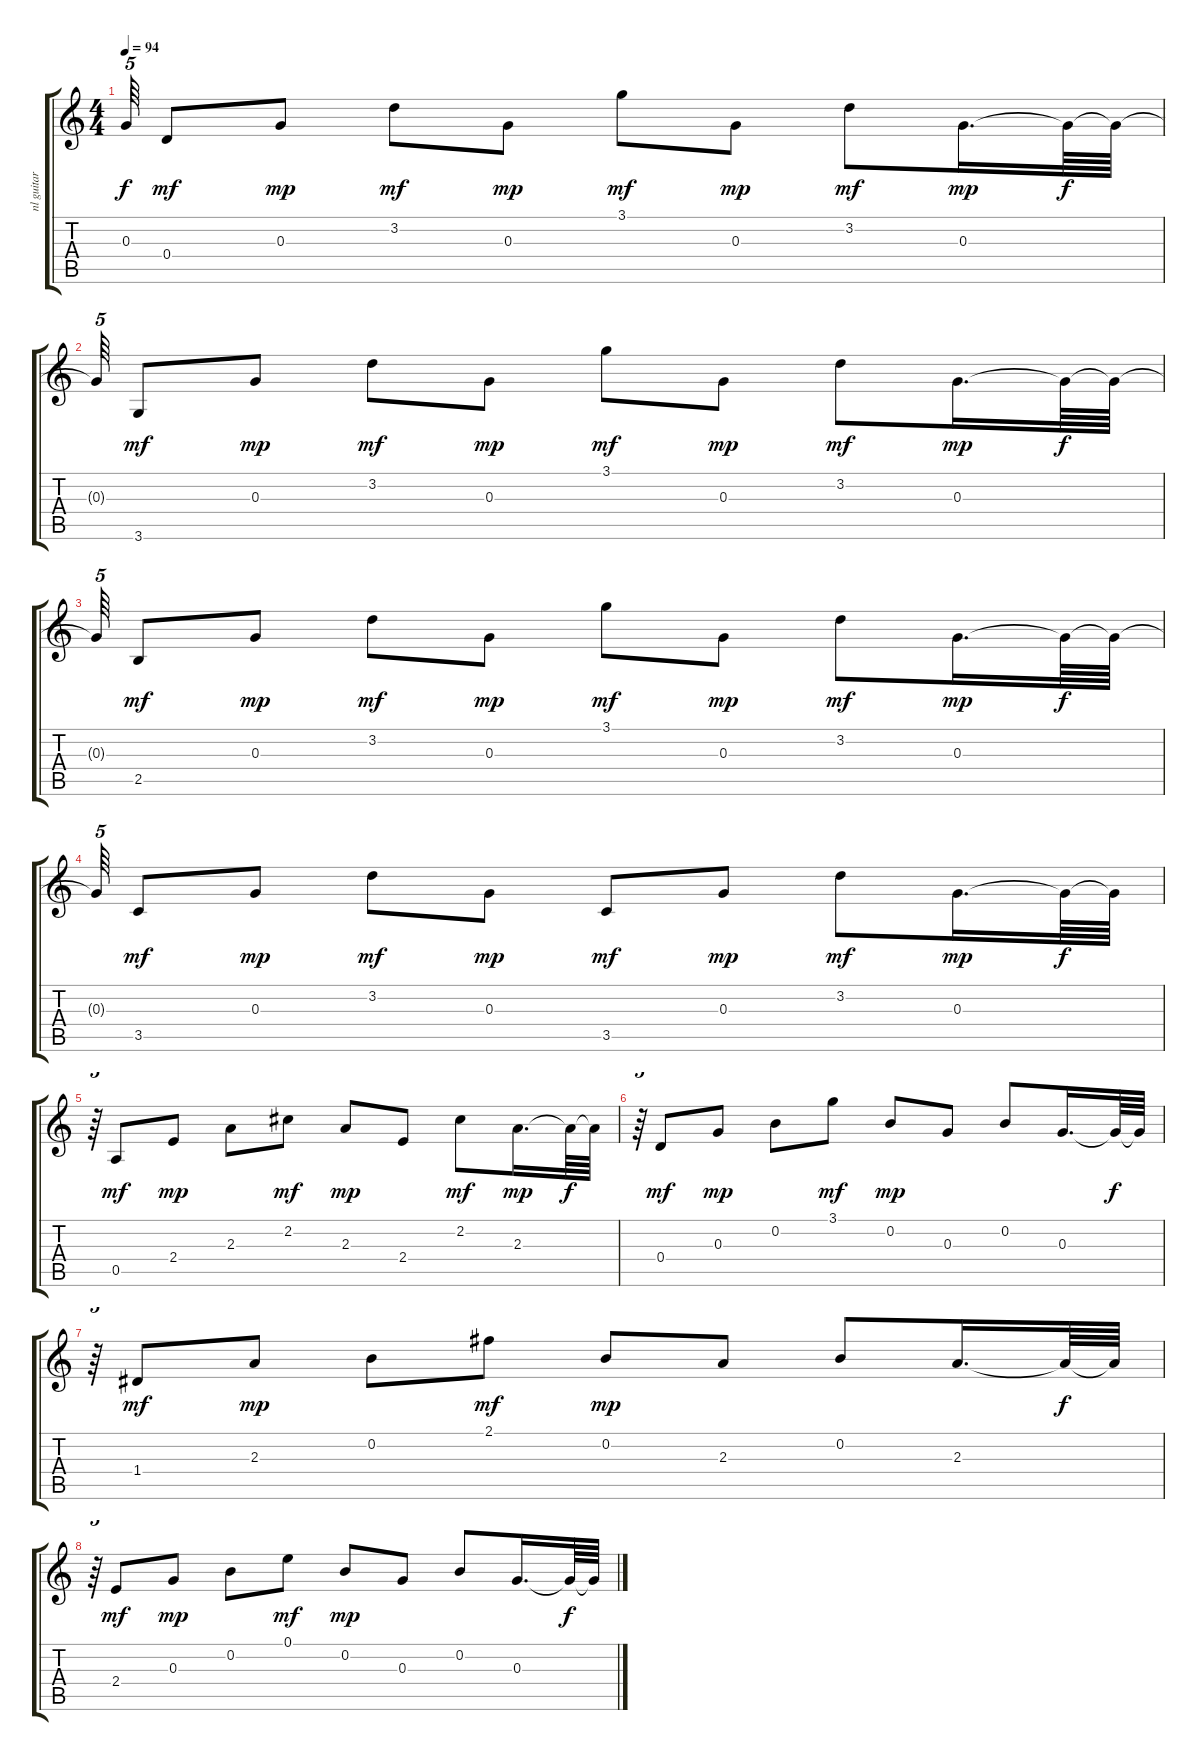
\track ("nl guitar" "nl guitar") {instrument acousticguitarnylon}
\staff {score tabs}
\tuning (E4 B3 G3 D3 A2 E2) {hide}
\ts (4 4)
\tempo 94
\clef g2
\ks c
0.3{t}.64{tu (5 4) dy f} 0.4.8{dy mf} 0.3.8{dy mp} 3.2.8{dy mf} 0.3.8{dy mp} 3.1.8{dy mf} 0.3.8{dy mp} 3.2.8{dy mf} 0.3.16{d dy mp} 0.3{t}.64{dy f} 0.3{t}.64 |
0.3{t}.64{tu (5 4)} 3.6.8{dy mf} 0.3.8{dy mp} 3.2.8{dy mf} 0.3.8{dy mp} 3.1.8{dy mf} 0.3.8{dy mp} 3.2.8{dy mf} 0.3.16{d dy mp} 0.3{t}.64{dy f} 0.3{t}.64 |
0.3{t}.64{tu (5 4)} 2.5.8{dy mf} 0.3.8{dy mp} 3.2.8{dy mf} 0.3.8{dy mp} 3.1.8{dy mf} 0.3.8{dy mp} 3.2.8{dy mf} 0.3.16{d dy mp} 0.3{t}.64{dy f} 0.3{t}.64 |
0.3{t}.64{tu (5 4)} 3.5.8{dy mf} 0.3.8{dy mp} 3.2.8{dy mf} 0.3.8{dy mp} 3.5.8{dy mf} 0.3.8{dy mp} 3.2.8{dy mf} 0.3.16{d dy mp} 0.3{t}.64{dy f} 0.3{t}.64 |
r.64{tu (5 4)} 0.5.8{dy mf} 2.4.8{dy mp} 2.3.8 2.2.8{dy mf} 2.3.8{dy mp} 2.4.8 2.2.8{dy mf} 2.3.16{d dy mp} 2.3{t}.64{dy f} 2.3{t}.64 |
r.64{tu (5 4)} 0.4.8{dy mf} 0.3.8{dy mp} 0.2.8 3.1.8{dy mf} 0.2.8{dy mp} 0.3.8 0.2.8 0.3.16{d} 0.3{t}.64{dy f} 0.3{t}.64 |
r.64{tu (5 4)} 1.4.8{dy mf} 2.3.8{dy mp} 0.2.8 2.1.8{dy mf} 0.2.8{dy mp} 2.3.8 0.2.8 2.3.16{d} 2.3{t}.64{dy f} 2.3{t}.64 |
r.64{tu (5 4)} 2.4.8{dy mf} 0.3.8{dy mp} 0.2.8 0.1.8{dy mf} 0.2.8{dy mp} 0.3.8 0.2.8 0.3.16{d} 0.3{t}.64{dy f} 0.3{t}.64
